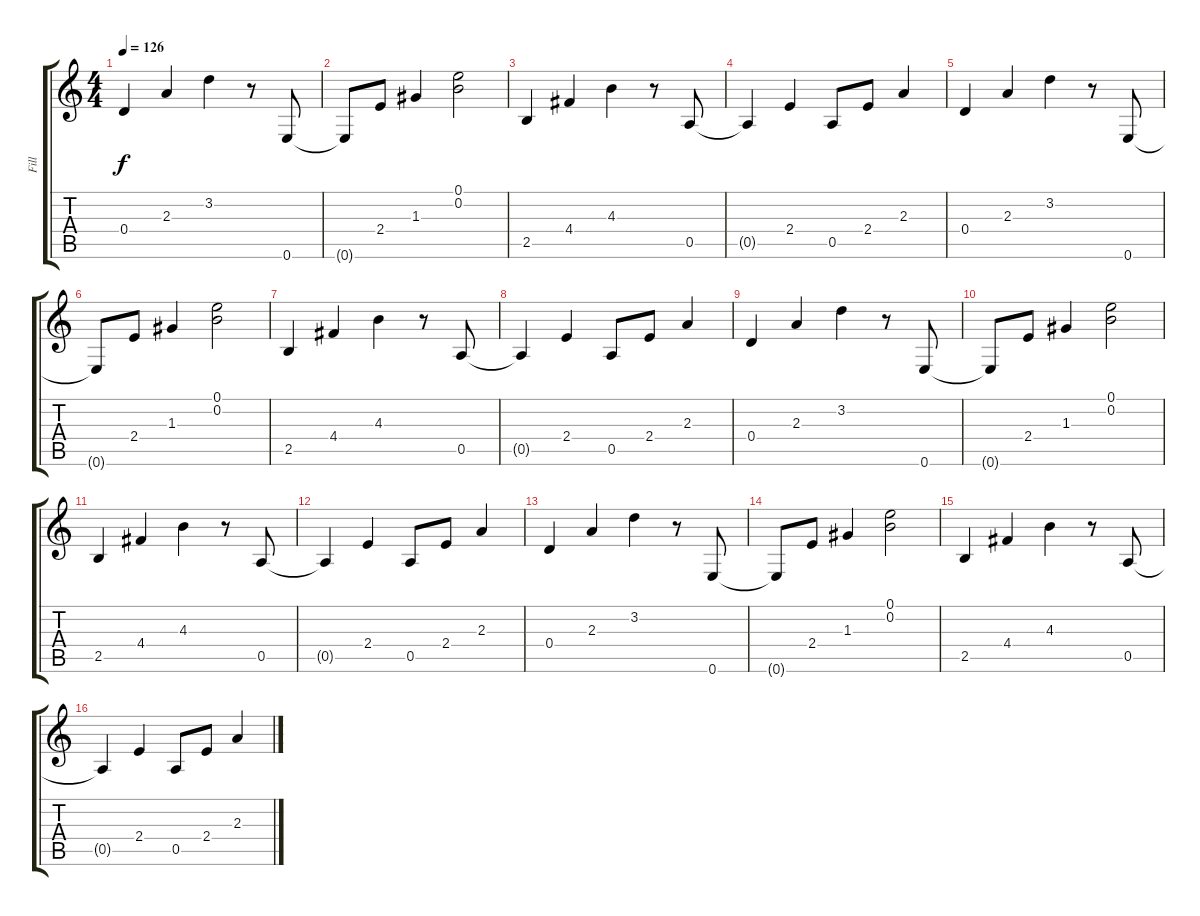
\track ("Fill" "Fill") {instrument overdrivenguitar}
\staff {score tabs}
\tuning (E4 B3 G3 D3 A2 E2) {hide}
\ts (4 4)
\tempo 126
\clef g2
\ks c
0.4.4{dy f} 2.3.4 3.2.4 r.8 0.6.8 |
0.6{t}.8 2.4.8 1.3.4 (0.1 0.2).2 |
2.5.4 4.4.4 4.3.4 r.8 0.5.8 |
0.5{t}.4 2.4.4 0.5.8 2.4.8 2.3.4 |
0.4.4 2.3.4 3.2.4 r.8 0.6.8 |
0.6{t}.8 2.4.8 1.3.4 (0.1 0.2).2 |
2.5.4 4.4.4 4.3.4 r.8 0.5.8 |
0.5{t}.4 2.4.4 0.5.8 2.4.8 2.3.4 |
0.4.4 2.3.4 3.2.4 r.8 0.6.8 |
0.6{t}.8 2.4.8 1.3.4 (0.1 0.2).2 |
2.5.4 4.4.4 4.3.4 r.8 0.5.8 |
0.5{t}.4 2.4.4 0.5.8 2.4.8 2.3.4 |
0.4.4 2.3.4 3.2.4 r.8 0.6.8 |
0.6{t}.8 2.4.8 1.3.4 (0.1 0.2).2 |
2.5.4 4.4.4 4.3.4 r.8 0.5.8 |
0.5{t}.4 2.4.4 0.5.8 2.4.8 2.3.4
